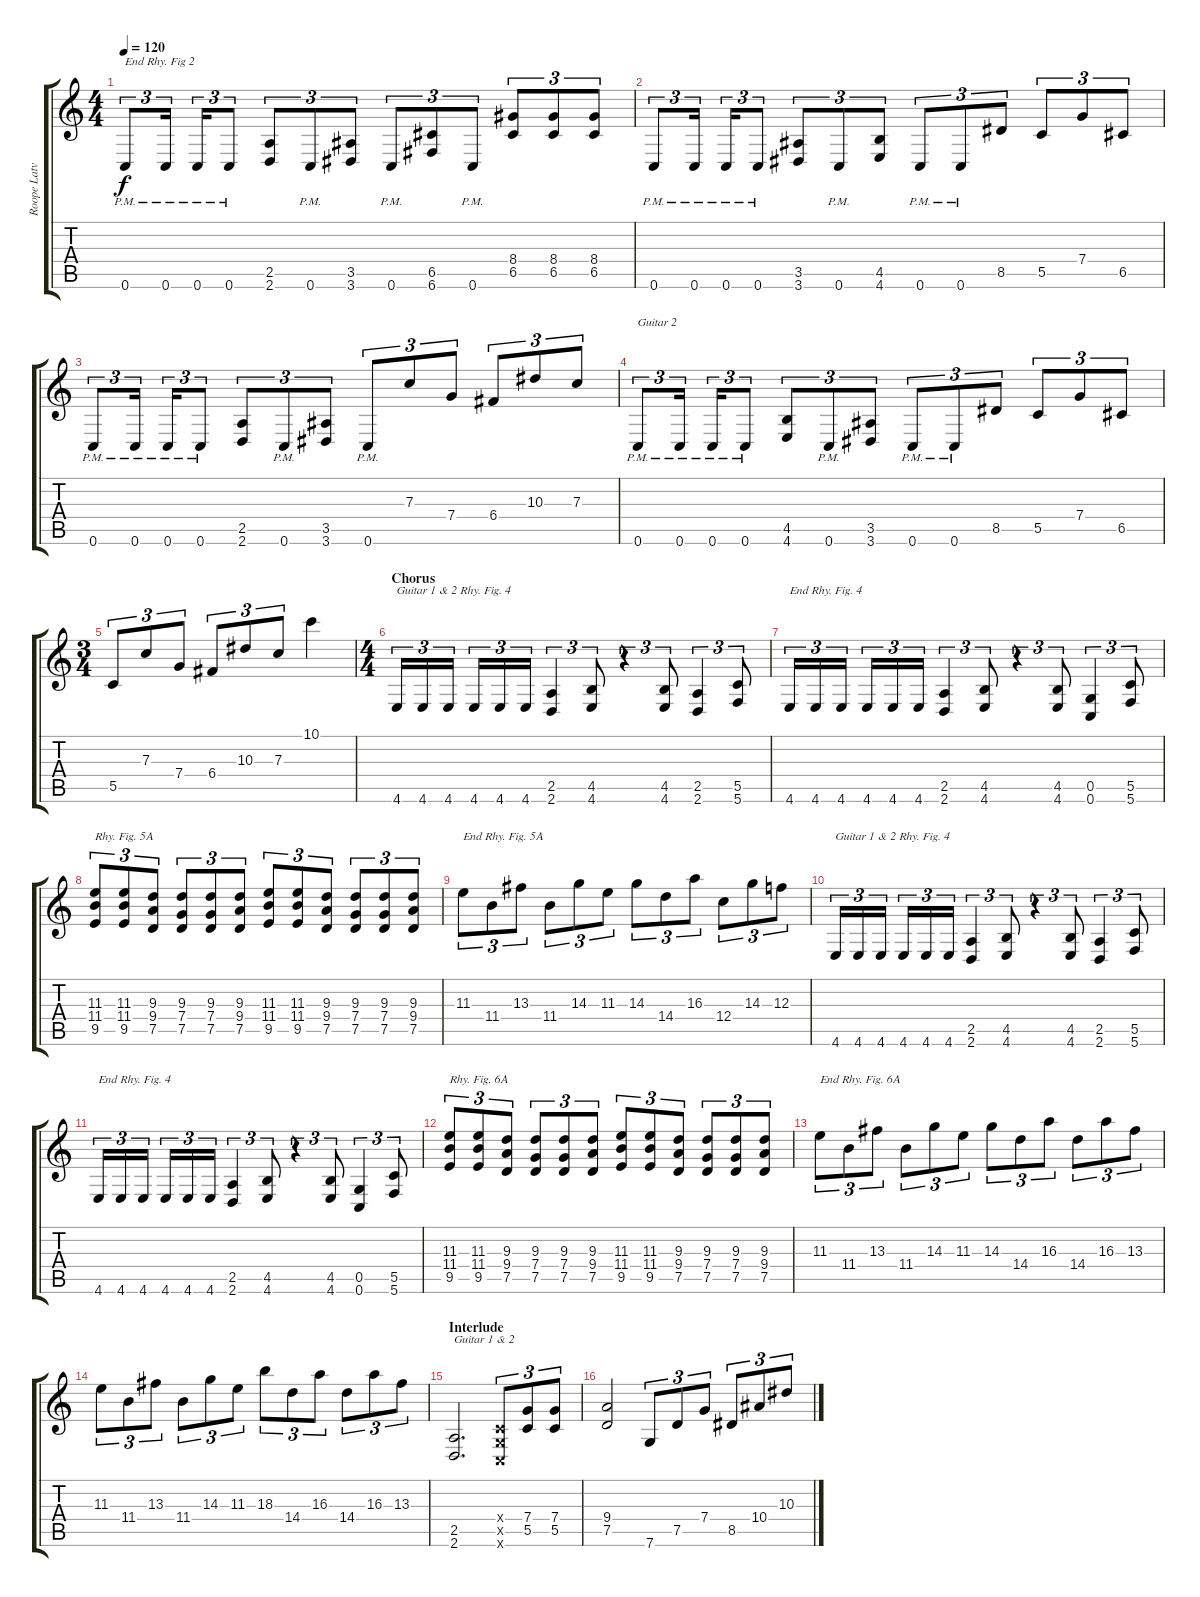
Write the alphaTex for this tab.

\track ("Roope Latvala [Guitar 2]" "Roope Latv") {instrument distortionguitar}
\staff {score tabs}
\tuning (D4 A3 F3 C3 G2 C2) {hide}
\ts (4 4)
\tempo 120
\clef g2
\ks c
0.6{pm}.8{tu (3 2) txt "End Rhy. Fig 2" dy f} 0.6{pm}.16{tu (3 2)} 0.6{pm}.16{tu (3 2)} 0.6{pm}.8{tu (3 2)} (2.5 2.6).8{tu (3 2)} 0.6{pm}.8{tu (3 2)} (3.5 3.6).8{tu (3 2)} 0.6{pm}.8{tu (3 2)} (6.5 6.6).8{tu (3 2)} 0.6{pm}.8{tu (3 2)} (8.4 6.5).8{tu (3 2)} (8.4 6.5).8{tu (3 2)} (8.4 6.5).8{tu (3 2)} |
0.6{pm}.8{tu (3 2)} 0.6{pm}.16{tu (3 2)} 0.6{pm}.16{tu (3 2)} 0.6{pm}.8{tu (3 2)} (3.5 3.6).8{tu (3 2)} 0.6{pm}.8{tu (3 2)} (4.5 4.6).8{tu (3 2)} 0.6{pm}.8{tu (3 2)} 0.6{pm}.8{tu (3 2)} 8.5.8{tu (3 2)} 5.5.8{tu (3 2)} 7.4.8{tu (3 2)} 6.5.8{tu (3 2)} |
0.6{pm}.8{tu (3 2)} 0.6{pm}.16{tu (3 2)} 0.6{pm}.16{tu (3 2)} 0.6{pm}.8{tu (3 2)} (2.5 2.6).8{tu (3 2)} 0.6{pm}.8{tu (3 2)} (3.5 3.6).8{tu (3 2)} 0.6{pm}.8{tu (3 2)} 7.3.8{tu (3 2)} 7.4.8{tu (3 2)} 6.4.8{tu (3 2)} 10.3.8{tu (3 2)} 7.3.8{tu (3 2)} |
0.6{pm}.8{tu (3 2) txt "Guitar 2"} 0.6{pm}.16{tu (3 2)} 0.6{pm}.16{tu (3 2)} 0.6{pm}.8{tu (3 2)} (4.5 4.6).8{tu (3 2)} 0.6{pm}.8{tu (3 2)} (3.5 3.6).8{tu (3 2)} 0.6{pm}.8{tu (3 2)} 0.6{pm}.8{tu (3 2)} 8.5.8{tu (3 2)} 5.5.8{tu (3 2)} 7.4.8{tu (3 2)} 6.5.8{tu (3 2)} |
\ts (3 4)
5.5.8{tu (3 2)} 7.3.8{tu (3 2)} 7.4.8{tu (3 2)} 6.4.8{tu (3 2)} 10.3.8{tu (3 2)} 7.3.8{tu (3 2)} 10.1.4 |
\ts (4 4)
\section ("" "Chorus")
4.6.16{tu (3 2) txt "Guitar 1 & 2 Rhy. Fig. 4"} 4.6.16{tu (3 2)} 4.6.16{tu (3 2)} 4.6.16{tu (3 2)} 4.6.16{tu (3 2)} 4.6.16{tu (3 2)} (2.5 2.6).4{tu (3 2)} (4.5 4.6).8{tu (3 2)} r.4{tu (3 2)} (4.5 4.6).8{tu (3 2)} (2.5 2.6).4{tu (3 2)} (5.5 5.6).8{tu (3 2)} |
4.6.16{tu (3 2) txt "End Rhy. Fig. 4"} 4.6.16{tu (3 2)} 4.6.16{tu (3 2)} 4.6.16{tu (3 2)} 4.6.16{tu (3 2)} 4.6.16{tu (3 2)} (2.5 2.6).4{tu (3 2)} (4.5 4.6).8{tu (3 2)} r.4{tu (3 2)} (4.5 4.6).8{tu (3 2)} (0.5 0.6).4{tu (3 2)} (5.5 5.6).8{tu (3 2)} |
(11.3 11.4 9.5).8{tu (3 2) txt "Rhy. Fig. 5A"} (11.3 11.4 9.5).8{tu (3 2)} (9.3 9.4 7.5).8{tu (3 2)} (9.3 7.4 7.5).8{tu (3 2)} (9.3 7.4 7.5).8{tu (3 2)} (9.3 9.4 7.5).8{tu (3 2)} (11.3 11.4 9.5).8{tu (3 2)} (11.3 11.4 9.5).8{tu (3 2)} (9.3 9.4 7.5).8{tu (3 2)} (9.3 7.4 7.5).8{tu (3 2)} (9.3 7.4 7.5).8{tu (3 2)} (9.3 9.4 7.5).8{tu (3 2)} |
11.3.8{tu (3 2) txt "End Rhy. Fig. 5A"} 11.4.8{tu (3 2)} 13.3.8{tu (3 2)} 11.4.8{tu (3 2)} 14.3.8{tu (3 2)} 11.3.8{tu (3 2)} 14.3.8{tu (3 2)} 14.4.8{tu (3 2)} 16.3.8{tu (3 2)} 12.4.8{tu (3 2)} 14.3.8{tu (3 2)} 12.3.8{tu (3 2)} |
4.6.16{tu (3 2) txt "Guitar 1 & 2 Rhy. Fig. 4"} 4.6.16{tu (3 2)} 4.6.16{tu (3 2)} 4.6.16{tu (3 2)} 4.6.16{tu (3 2)} 4.6.16{tu (3 2)} (2.5 2.6).4{tu (3 2)} (4.5 4.6).8{tu (3 2)} r.4{tu (3 2)} (4.5 4.6).8{tu (3 2)} (2.5 2.6).4{tu (3 2)} (5.5 5.6).8{tu (3 2)} |
4.6.16{tu (3 2) txt "End Rhy. Fig. 4"} 4.6.16{tu (3 2)} 4.6.16{tu (3 2)} 4.6.16{tu (3 2)} 4.6.16{tu (3 2)} 4.6.16{tu (3 2)} (2.5 2.6).4{tu (3 2)} (4.5 4.6).8{tu (3 2)} r.4{tu (3 2)} (4.5 4.6).8{tu (3 2)} (0.5 0.6).4{tu (3 2)} (5.5 5.6).8{tu (3 2)} |
(11.3 11.4 9.5).8{tu (3 2) txt "Rhy. Fig. 6A"} (11.3 11.4 9.5).8{tu (3 2)} (9.3 9.4 7.5).8{tu (3 2)} (9.3 7.4 7.5).8{tu (3 2)} (9.3 7.4 7.5).8{tu (3 2)} (9.3 9.4 7.5).8{tu (3 2)} (11.3 11.4 9.5).8{tu (3 2)} (11.3 11.4 9.5).8{tu (3 2)} (9.3 9.4 7.5).8{tu (3 2)} (9.3 7.4 7.5).8{tu (3 2)} (9.3 7.4 7.5).8{tu (3 2)} (9.3 9.4 7.5).8{tu (3 2)} |
11.3.8{tu (3 2) txt "End Rhy. Fig. 6A"} 11.4.8{tu (3 2)} 13.3.8{tu (3 2)} 11.4.8{tu (3 2)} 14.3.8{tu (3 2)} 11.3.8{tu (3 2)} 14.3.8{tu (3 2)} 14.4.8{tu (3 2)} 16.3.8{tu (3 2)} 14.4.8{tu (3 2)} 16.3.8{tu (3 2)} 13.3.8{tu (3 2)} |
11.3.8{tu (3 2)} 11.4.8{tu (3 2)} 13.3.8{tu (3 2)} 11.4.8{tu (3 2)} 14.3.8{tu (3 2)} 11.3.8{tu (3 2)} 18.3.8{tu (3 2)} 14.4.8{tu (3 2)} 16.3.8{tu (3 2)} 14.4.8{tu (3 2)} 16.3.8{tu (3 2)} 13.3.8{tu (3 2)} |
\section ("" "Interlude")
(2.5 2.6).2{d txt "Guitar 1 & 2"} (0.4{x} 0.5{x} 0.6{x}).8{tu (3 2)} (7.4 5.5).8{tu (3 2)} (7.4 5.5).8{tu (3 2)} |
(9.4 7.5).2 7.6.8{tu (3 2)} 7.5.8{tu (3 2)} 7.4.8{tu (3 2)} 8.5.8{tu (3 2)} 10.4.8{tu (3 2)} 10.3.8{tu (3 2)}
